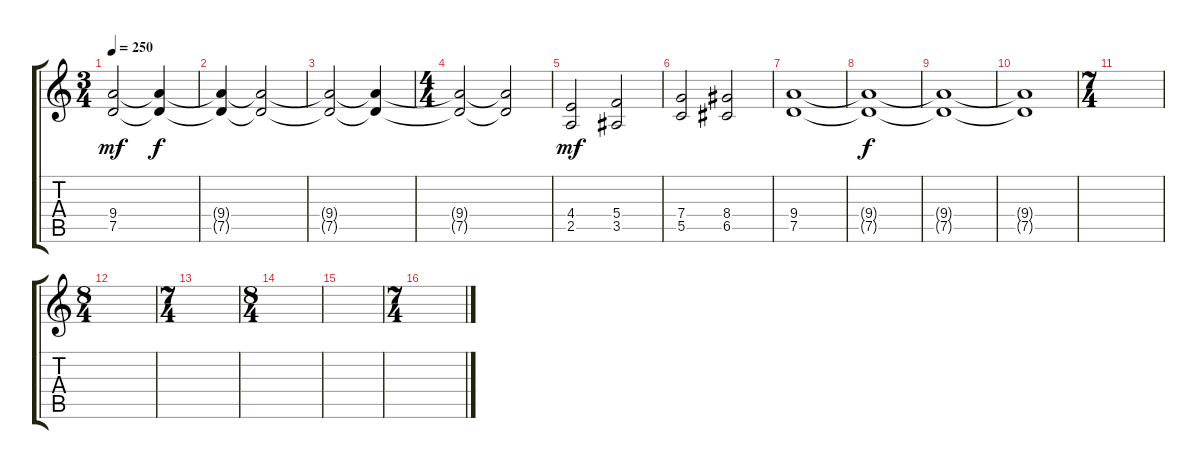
\track "" {instrument overdrivenguitar}
\staff {score tabs}
\tuning (D4 A3 F3 C3 G2 D2) {hide}
\ts (3 4)
\tempo 250
\clef g2
\ks c
(9.4 7.5).2{dy mf} (9.4{t} 7.5{t}).4{dy f} |
(9.4{t} 7.5{t}).4 (9.4{t} 7.5{t}).2 |
(9.4{t} 7.5{t}).2 (9.4{t} 7.5{t}).4 |
\ts (4 4)
(9.4{t} 7.5{t}).2 (9.4{t} 7.5{t}).2 |
(4.4 2.5).2{dy mf} (5.4 3.5).2 |
(7.4 5.5).2 (8.4 6.5).2 |
(9.4 7.5).1 |
(9.4{t} 7.5{t}).1{dy f} |
(9.4{t} 7.5{t}).1 |
(9.4{t} 7.5{t}).1 |
\ts (7 4)
|
\ts (8 4)
|
\ts (7 4)
|
\ts (8 4)
|
|
\ts (7 4)
